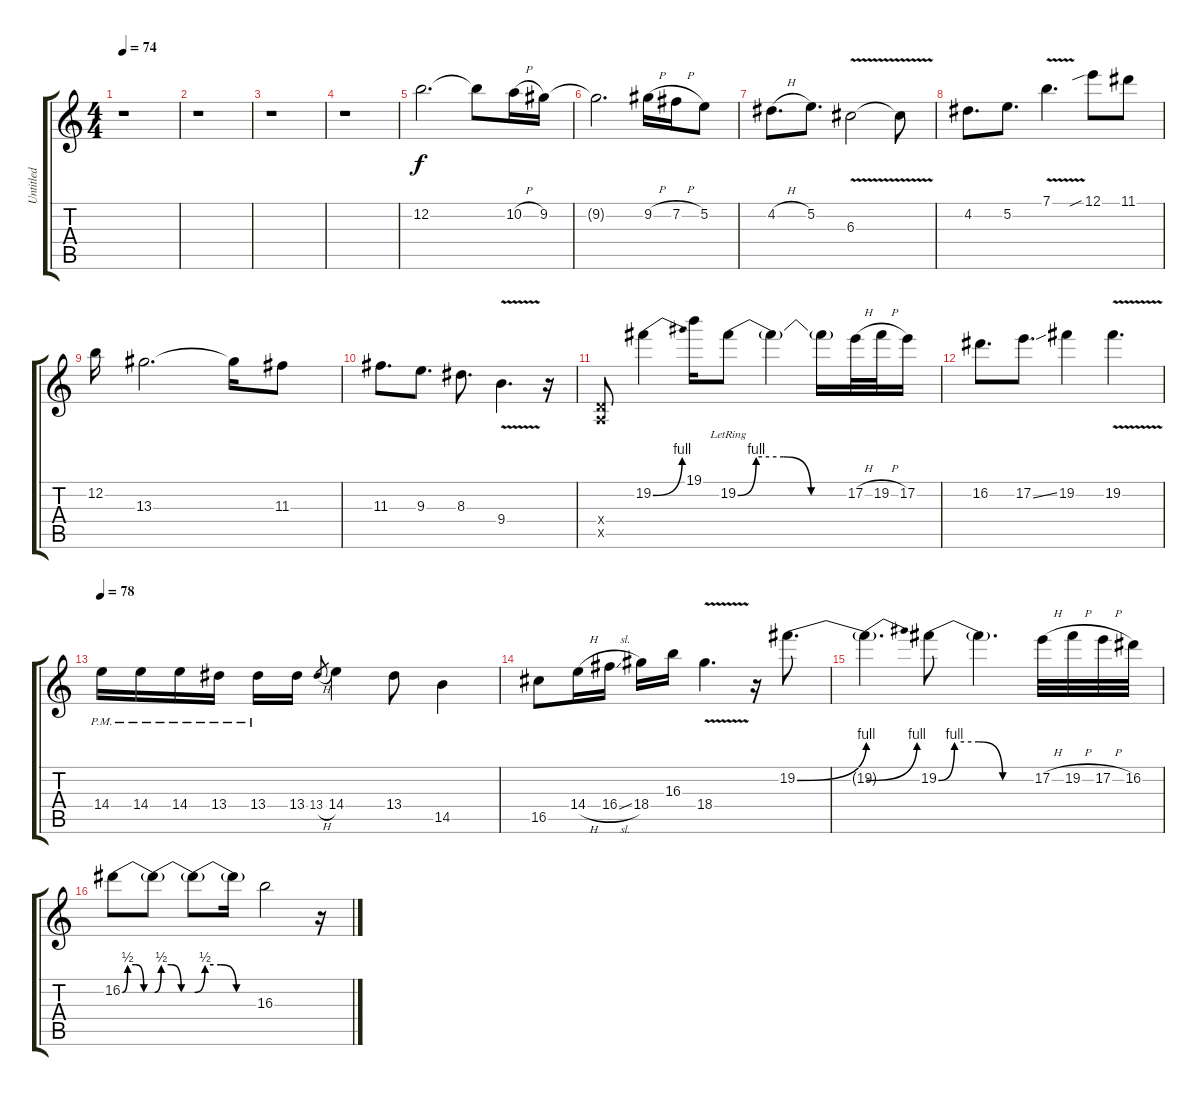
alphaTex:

\track ("Untitled" "Untitled") {instrument overdrivenguitar}
\staff {score tabs}
\tuning (E4 B3 G3 D3 A2 E2) {hide}
\ts (4 4)
\tempo 74
\clef g2
\ks c
r.1{dy f} |
r.1 |
r.1 |
r.1 |
12.2.2{d} 12.2{t}.8 10.2{h}.16 9.2.16 |
9.2{t}.2{d} 9.2{h}.16 7.2{h}.16 5.2.8 |
4.2{h}.8{d} 5.2.8{d} 6.3{v}.2 6.3{t}.8 |
4.2.8{d} 5.2.8{d} 7.1{v}.4{d} 12.1{sib}.8 11.1.8 |
12.2.16 13.3.2{d} 13.3{t}.16 11.3.8 |
11.3.8{d} 9.3.8{d} 8.3.8{d} 9.4{v}.4{d} r.16 |
(0.4{x} 0.5{x}).8 19.2{be (bend 0 0 60 4)}.4 19.1.16 19.2{be (custom 0 0 10 4 25 4 40 0 60 0) lr}.8 19.2{t}.4 19.2{t}.16 17.2{h}.32 19.2{h}.32 17.2.16 |
16.2.8{d} 17.2{ss}.8{d} 19.2.4 19.2{v}.4{d} |
\tempo 78
14.4{pm}.16 14.4{pm}.16 14.4{pm}.16 13.4{pm}.16 13.4{pm}.16 13.4.16 13.4{h}.8{gr} 14.4.4 13.4.8 14.5.4 |
16.5.8 14.4{h}.16 16.4{sl}.16 18.4.16 16.3.16 18.4{v}.4{d} r.16 19.2{be (bend 0 0 60 4)}.8{d} |
19.2{be (bend 0 0 60 4) t}.4{d} 19.2{be (custom 0 0 10 4 25 4 40 0 60 0)}.8 19.2{t}.4{d} 17.2{h}.32 19.2{h}.32 17.2{h}.32 16.2.32 |
16.2{be (custom 0 0 10 2 25 2 40 0 60 0)}.8 16.2{be (custom 0 0 10 2 25 2 40 0 60 0) t}.8 16.2{be (custom 0 0 10 2 25 2 40 0 60 0) t}.8 16.2{t}.16 16.3.2 r.16
